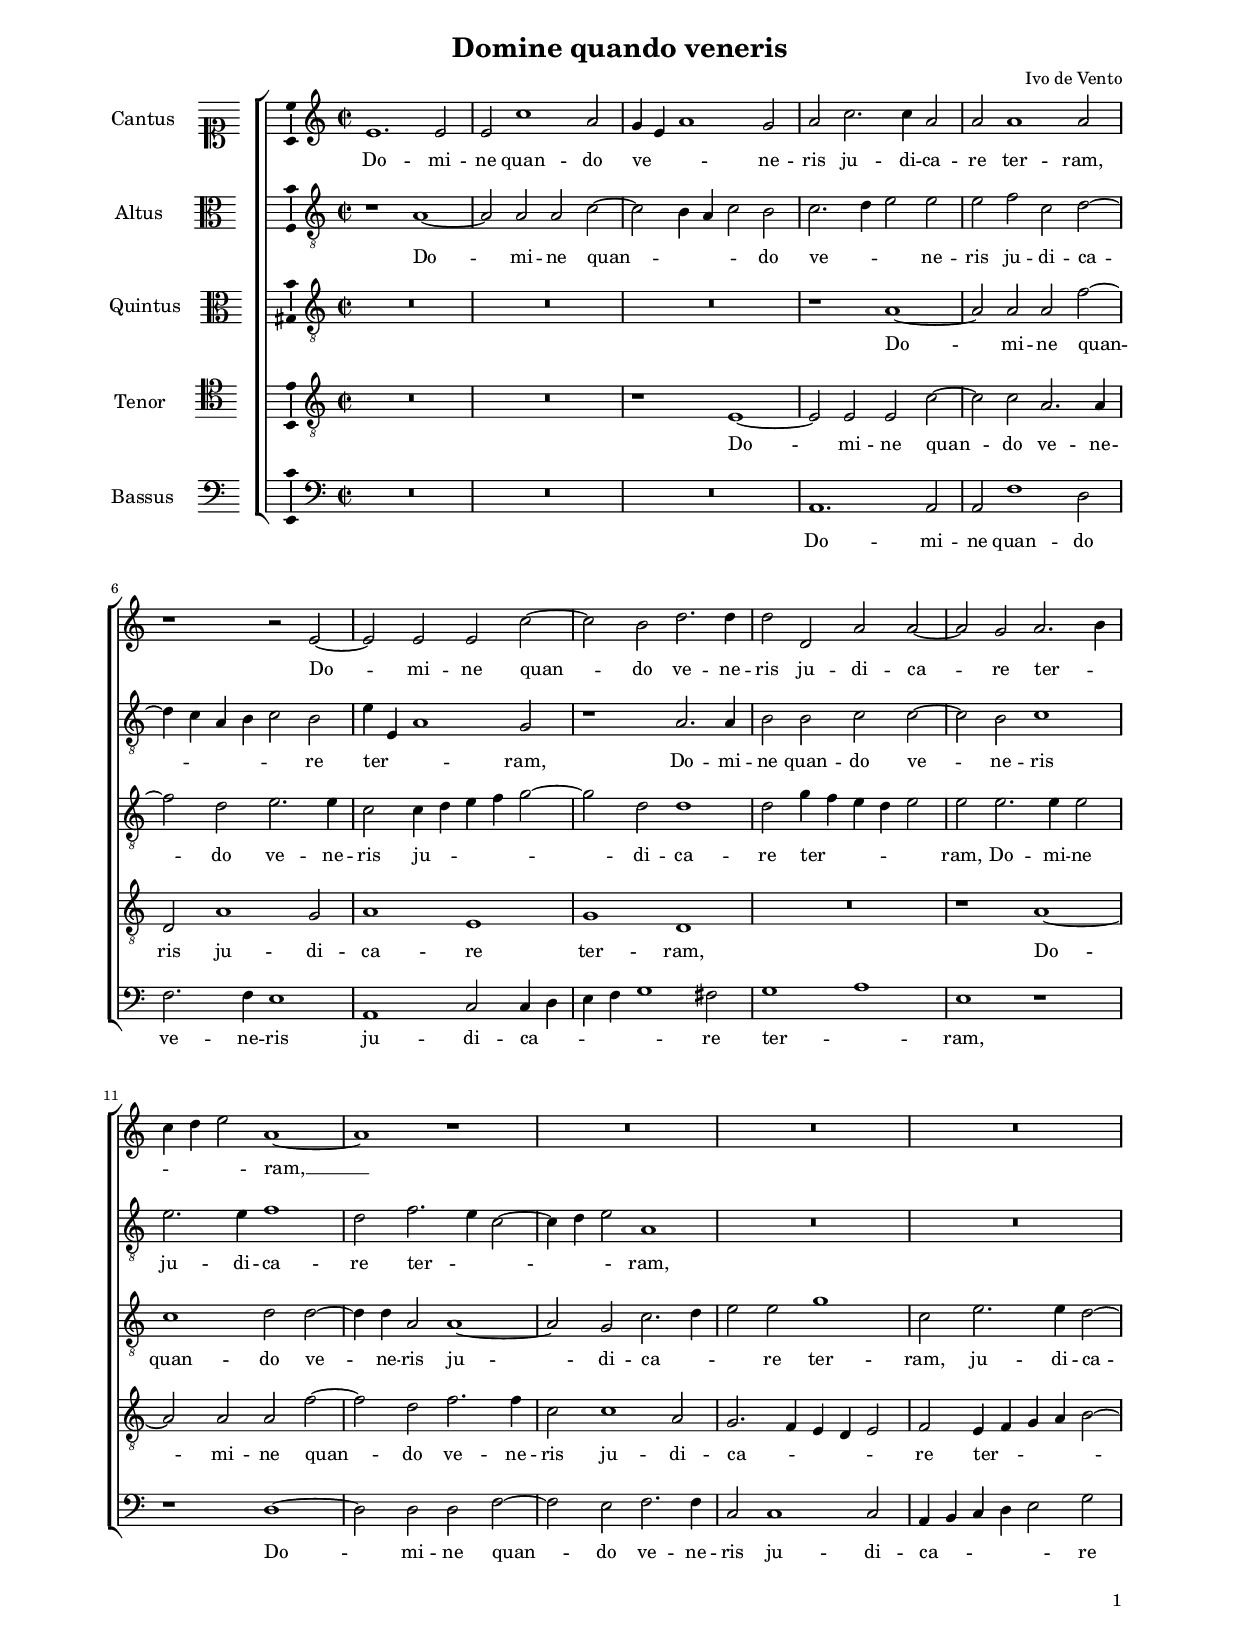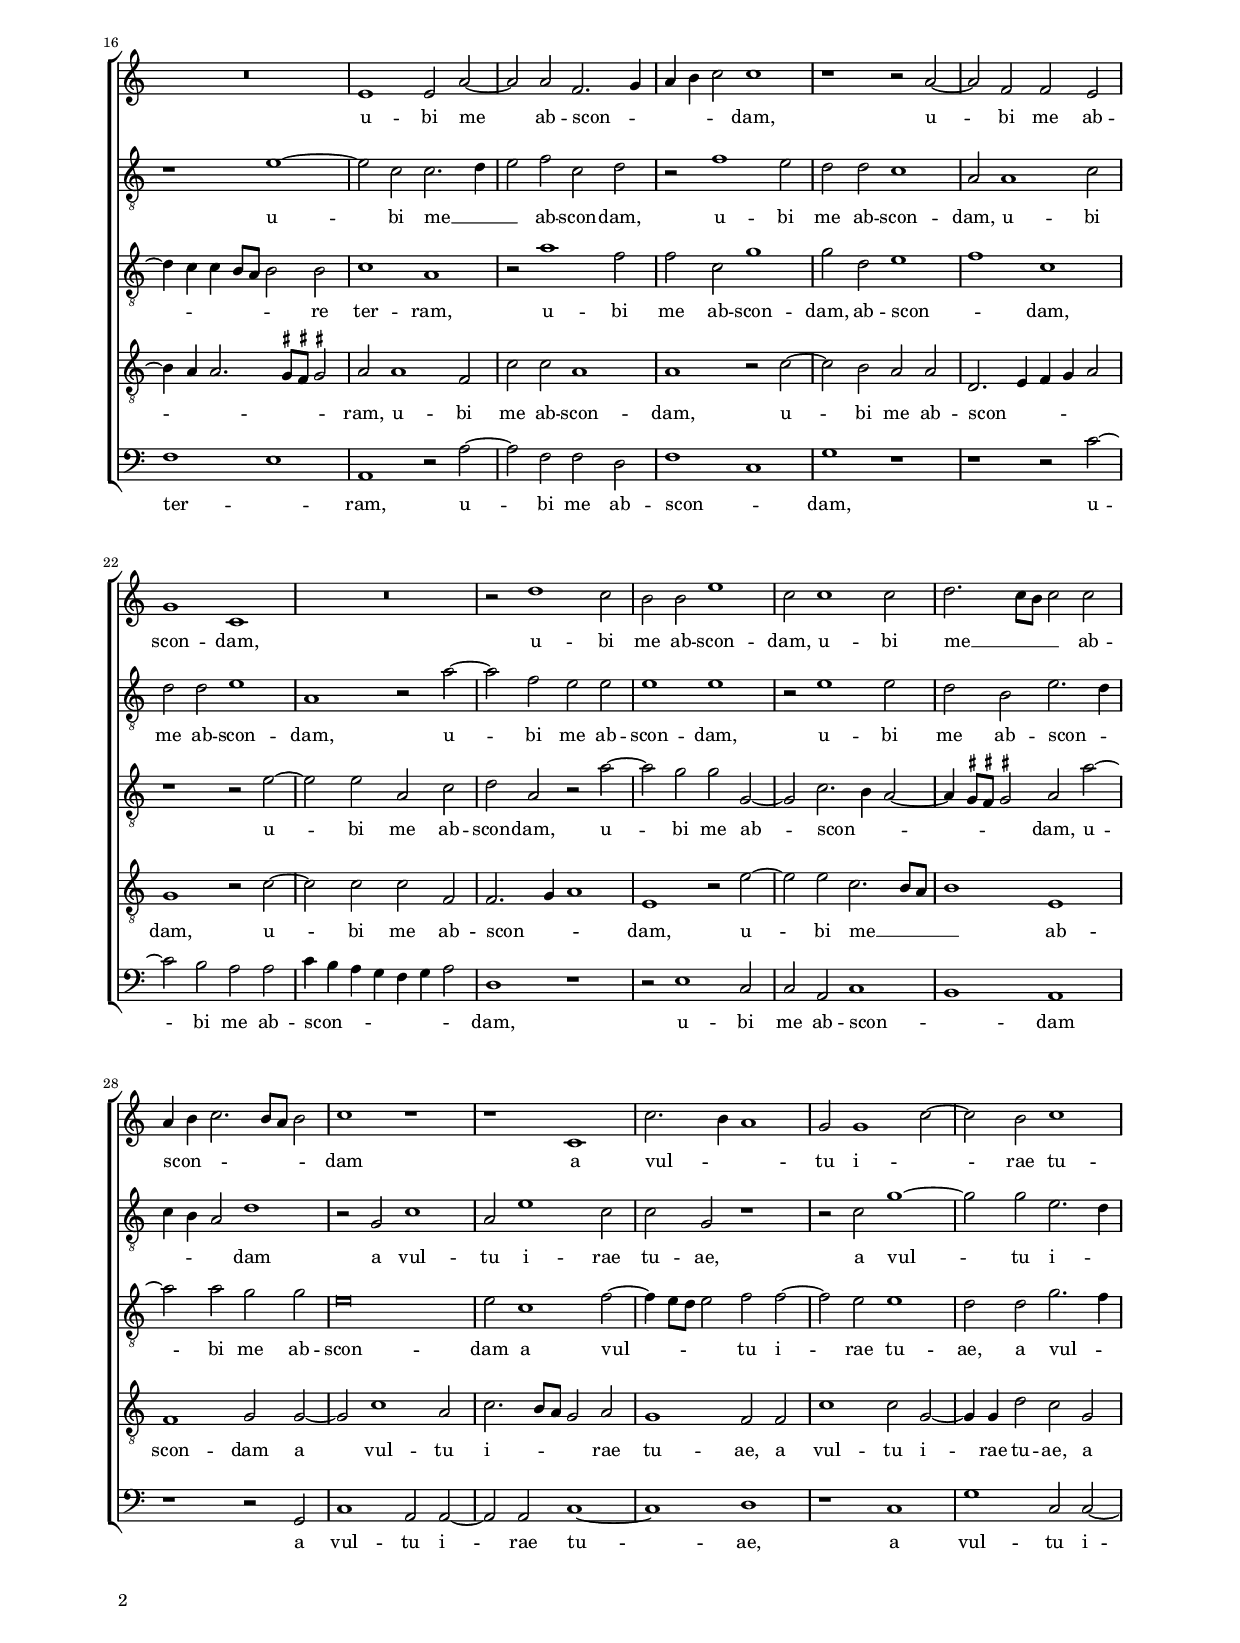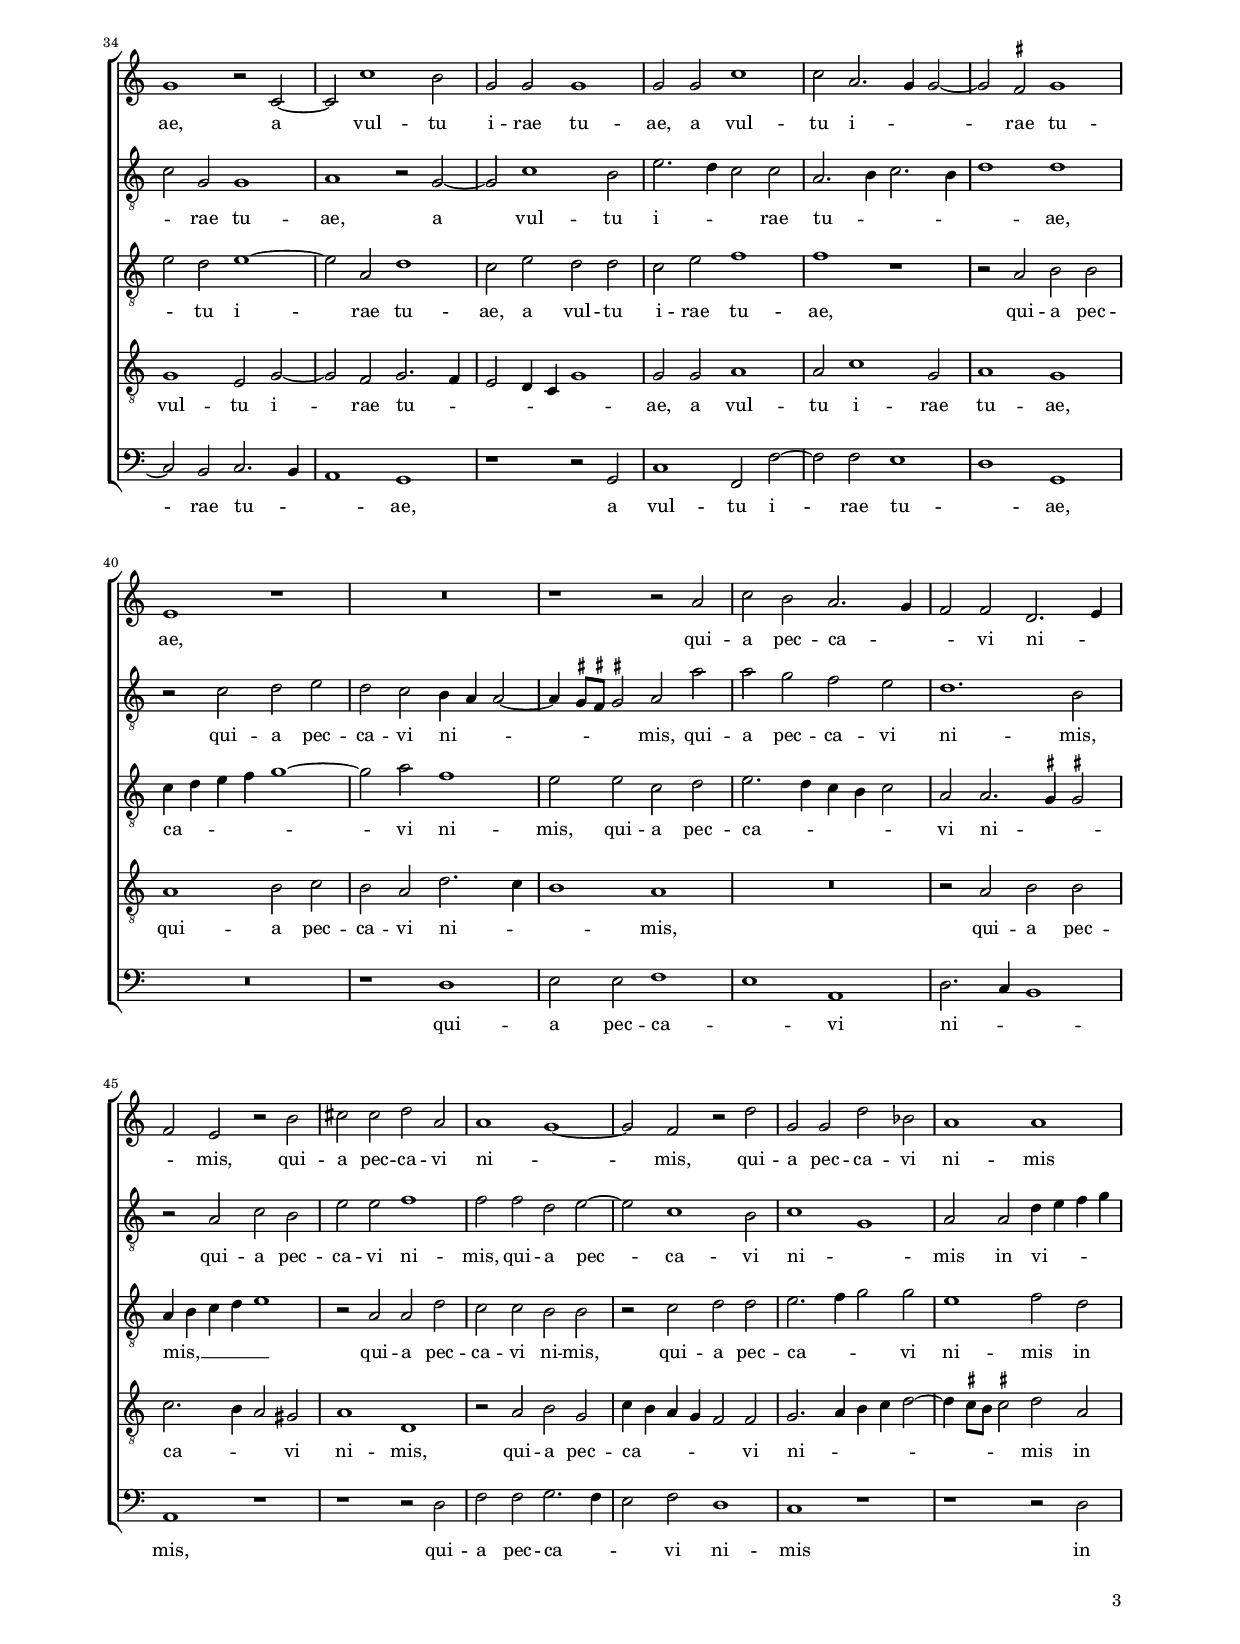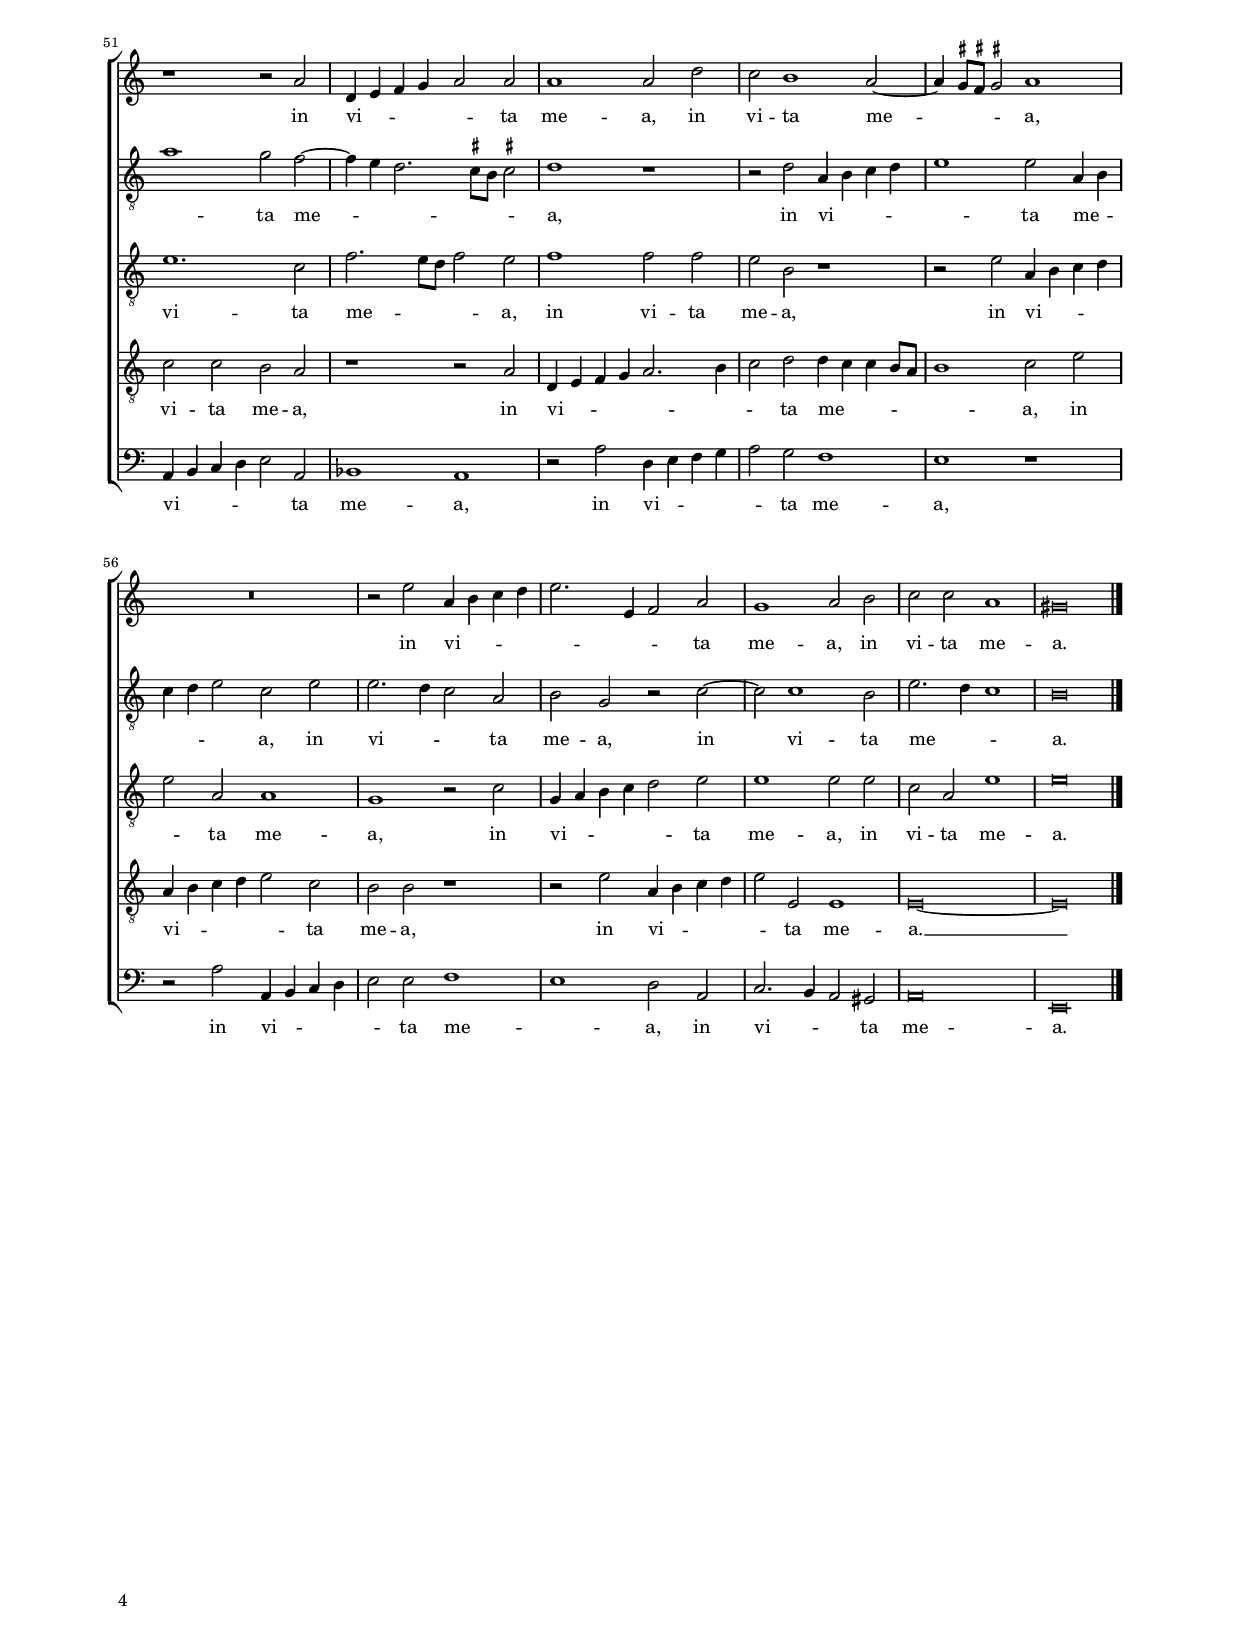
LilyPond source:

\header
{
	title="Domine quando veneris"
	composer="Ivo de Vento"
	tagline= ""
}

\version "2.24.4"
\language deutsch
#(set-global-staff-size 15)
% #(set-default-paper-size "letter")
#(ly:set-option 'point-and-click #f)



	ficta = { \once \set suggestAccidentals = ##t }
	
	forget = #(define-music-function (music) (ly:music?) #{
		\accidentalStyle forget
		$music
		\accidentalStyle default
		#})



\paper
	{
	top-margin = 1.8 \cm
	bottom-margin = 1.2 \cm
	left-margin = 2 \cm
	right-margin = 2 \cm
	ragged-bottom = ##f
	ragged-last-bottom = ##t
	print-page-number = ##f
	score-system-spacing = #'((basic-distance . 16) (minimum-distance . 14) (padding . 5) (strechability . 150))
	system-system-spacing = #'((basic-distance . 16) (minimum-distance . 14) (padding . 5) (strechability . 150))
	oddFooterMarkup=\markup   \fill-line { "" \fromproperty #'page:page-number-string }
	evenFooterMarkup=\markup  \fill-line { \fromproperty #'page:page-number-string "" }
	last-bottom-spacing = #'((basic-distance . 12) (minimum-distance . 7) (padding . 4))
%	systems-per-page = 3
	system-count = 11
%	min-systems-per-page = 3
	}

global = {
	\key c \major
	\time 2/2 \set Score.measureLength = #(ly:make-moment 2/1)
	\set Score.tempoHideNote = ##t
	\tempo 2 = 90
	\skip 1*2*61 \bar "|."
	}


incipitcantus = \markup { \score {
	{
	\set Staff.instrumentName = \markup { \fontsize #1 "Cantus" }
	\key c \major
	\clef soprano
	s4 \bar ""
	}
	\layout  {
	raggedright = ##t
	indent = 1.8 \cm
	line-width = 2.5 \cm
	\context { \Staff \remove Time_signature_engraver }
	\override Staff.Clef.Y-extent = #'(0 . 0)
	}} \hspace #1 }


incipitaltus = \markup { \score {
	{
	\set Staff.instrumentName = \markup { \fontsize #1 "Altus" }
	\key c \major
	\clef alto
	s4 \bar ""
	}
	\layout  {
	raggedright = ##t
	indent = 1.8 \cm
	line-width = 2.5 \cm
	\context { \Staff \remove Time_signature_engraver }
	\override Staff.Clef.Y-extent = #'(0 . 0)
	}} \hspace #1 }


incipitquintus = \markup { \score {
	{
	\set Staff.instrumentName = \markup { \fontsize #1 "Quintus" }
	\key c \major
	\clef alto
	s4 \bar ""
	}
	\layout  {
	raggedright = ##t
	indent = 1.8 \cm
	line-width = 2.5 \cm
	\context { \Staff \remove Time_signature_engraver }
	\override Staff.Clef.Y-extent = #'(0 . 0)
	}} \hspace #1 }



incipittenor = \markup { \score {
	{
	\set Staff.instrumentName = \markup { \fontsize #1 "Tenor" }
	\key c \major
	\clef tenor
	s4 \bar ""
	}
	\layout  {
	raggedright = ##t
	indent = 1.8 \cm
	line-width = 2.5 \cm
	\context { \Staff \remove Time_signature_engraver }
	\override Staff.Clef.Y-extent = #'(0 . 0)
	}} \hspace #1 }


incipitbassus = \markup { \score {
	{
	\set Staff.instrumentName = \markup { \fontsize #1 "Bassus" }
	\key c \major
	\clef bass
	s4 \bar ""
	}
	\layout  {
	raggedright = ##t
	indent = 1.8 \cm
	line-width = 2.5 \cm
	\context { \Staff \remove Time_signature_engraver }
	\override Staff.Clef.Y-extent = #'(0 . 0)
	}} \hspace #1 }


cantus =  \relative c''
	{
	e,1. e2
	e2 c'1 a2
	g4 e a1 g2
	a2 c2. c4 a2
%5
	a2 a1 a2 |
	r1 r2 e~
	e2 e e c'~
	c2 h d2. d4
	d2 d, a' a~
%10
	a2 g a2. h4 |
	c4 d e2 a,1~
	a1 r
	R\breve
	R\breve
%15
	R\breve |
	R\breve
	e1 e2 a~
	a2 a f2. g4
	a4 h c2 c1
%20
	r1 r2 a~ |
	a2 f f e
	g1 c,
	R\breve
	r2 d'1 c2
%25
	h2 h e1 |
	c2 c1 c2
	d2. c8 h c2 c
	a4 h c2. h8 a h2
	c1 r
%30
	r1 c, |
	c'2. h4 a1
	g2 g1 c2~
	c2 h c1
	g1 r2 c,~
%35
	c2 c'1 h2 |
	g2 g g1
	g2 g c1
	c2 a2. g4 g2~
	g2 \ficta fis g1
%40
	e1 r |
	R\breve
	r1 r2 a
	c2 h a2. g4
	f2 f d2. e4
%45
	f2 e r h' |
	cis2 cis d a
	a1 g~
	g2 f r d'
	g,2 g d' b
%50
	a1 a |
	r1 r2 a
	d,4 e f g a2 a
	a1 a2 d
	c2 h1 a2~
%55
	a4 \ficta gis8 \ficta fis \ficta gis!2 a1 |
	R\breve
	r2 e' a,4 h c d
	e2. e,4 f2 a
	g1 a2 h
%60
	c2 c a1 |
	gis\breve |
	}


altus =  \relative c'
	{
	r1 a~
	a2 a a c~
	c2 h4 a c2 h
	c2. d4 e2 e
%5
	e2 f c d~ |
	d4 c a h c2 h
	e4 e, a1 g2
	r1 a2. a4
	h2 h c c~
%10
	c2 h c1 |
	e2. e4 f1
	d2 f2. e4 c2~
	c4 d e2 a,1
	R\breve
%15
	R\breve |
	r1 e'~
	e2 c c2. d4
	e2 f c d
	r2 f1 e2
%20
	d2 d c1 |
	a2 a1 c2
	d2 d e1
	a,1 r2 a'~
	a2 f e e
%25
	e1 e |
	r2 e1 e2
	d2 h e2. d4
	c4 h a2 d1
	r2 g, c1
%30
	a2 e'1 c2 |
	c2 g r1
	r2 c g'1~
	g2 g e2. d4
	c2 g g1
%35
	a1 r2 g~ |
	g2 c1 h2
	e2. d4 c2 c
	a2. h4 c2. h4
	d1 d
%40
	r2 c d e |
	d2 c h4 a a2~
	a4 \ficta gis8 \ficta fis \ficta gis!2 a a'
	a2 g f e
	d1. h2
%45
	r2 a c h |
	e2 e f1
	f2 f d e~
	e2 c1 h2
	c1 g
%50
	a2 a d4 e f g |
	a1 g2 f~
	f4 e d2. \ficta cis8 h \ficta cis!2
	d1 r
	r2 d a4 h c d
%55
	e1 e2 a,4 h |
	c4 d e2 c e
	e2. d4 c2 a
	h2 g r c~
	c2 c1 h2
%60
	e2. d4 c1 |
	h\breve |
	}


quintus =  \relative c'
	{
	R\breve
	R\breve
	R\breve
	r1 a~
%5
	a2 a a f'~ |
	f2 d e2. e4
	c2 c4 d e f g2~
	g2 d d1
	d2 g4 f e d e2
%10
	e2 e2. e4 e2 |
	c1 d2 d~
	d4 d a2 a1~
	a2 g c2. d4
	e2 e g1
%15
	c,2 e2. e4 d2~ |
	d4 c c h8 a h2 h
	c1 a
	r2 a'1 f2
	f2 c g'1
%20
	g2 d e1 |
	f1 c
	r1 r2 e~
	e2 e a, c
	d2 a r a'~
%25
	a2 g g g,~ |
	g2 c2. h4 a2~
	a4 \ficta gis8 \ficta fis \ficta gis!2 a2 a'~
	a2 a g g
	e\breve
%30
	e2 c1 f2~ |
	f4 e8 d e2 f2 f~
	f2 e e1
	d2 d g2. f4
	e2 d e1~
%35
	e2 a, d1 |
	c2 e d d
	c2 e f1
	f1 r
	r2 a, h h
%40
	c4 d e f g1~ |
	g2 a f1
	e2 e c d
	e2. d4 c h c2
	a2 a2. \ficta gis4 \ficta gis!2
%45
	a4 h c d e1 |
	r2 a, a d
	c2 c h h
	r2 c d d
	e2. f4 g2 g
%50
	e1 f2 d |
	e1. c2
	f2. e8 d f2 e
	f1 f2 f
	e2 h r1
%55
	r2 e a,4 h c d |
	e2 a, a1
	g1 r2 c
	g4 a h c d2 e
	e1 e2 e
%60
	c2 a e'1 |
	e\breve |
	}


tenor  =  \relative c'
	{
	R\breve
	R\breve
	r1 e,~
	e2 e e c'~
%5
	c2 c a2. a4 |
	d,2 a'1 g2
	a1 e
	g1 d
	R\breve
%10
	r1 a'~ |
	a2 a a f'~
	f2 d f2. f4
	c2 c1 a2
	g2. f4 e d e2
%15
	f2 e4 f g a h2~ |
	h4 a a2. \ficta gis8 \ficta fis \ficta gis!2
	a2 a1 f2
	c'2 c a1
	a1 r2 c~
%20
	c2 h a a |
	d,2. e4 f g a2
	g1 r2 c~
	c2 c c f,
	f2. g4 a1
%25
	e1 r2 e'~ |
	e2 e c2. h8 a
	h1 e,
	f1 g2 g~
	g2 c1 a2
%30
	c2. h8 a g2 a |
	g1 f2 f
	c'1 c2 g~
	g4 g d'2 c g
	g1 e2 g~
%35
	g2 f g2. f4 |
	e2 d4 c g'1
	g2 g a1
	a2 c1 g2
	a1 g
%40
	a1 h2 c |
	h2 a d2. c4
	h1 a
	R\breve
	r2 a h h
%45
	c2. h4 a2 gis |
	a1 d,
	r2 a' h g
	c4 h a g f2 f
	g2. a4 h c d2~
%50
	d4 \ficta cis8 h \ficta cis!2 d a |
	c2 c h a
	r1 r2 a
	d,4 e f g a2. h4
	c2 d d4 c c h8 a
%55
	h1 c2 e |
	a,4 h c d e2 c
	h2 h r1
	r2 e a,4 h c d
	e2 e, e1
%60
	e\breve~
	e\breve |
	}


bassus  =  \relative c
	{
	R\breve
	R\breve
	R\breve
	a1. a2
%5
	a2 f'1 d2 |
	f2. f4 e1
	a,1 c2 c4 d
	e4 f g1 fis2
	g1 a
%10
	e1 r |
	r1 d~
	d2 d d f~
	f2 e f2. f4
	c2 c1 c2
%15
	a4 h c d e2 g |
	f1 e
	a,1 r2 a'~
	a2 f f d
	f1 c
%20
	g'1 r |
	r1 r2 c~
	c2 h a a
	c4 h a g f g a2
	d,1 r
%25
	r2 e1 c2 |
	c2 a c1
	h1 a
	r1 r2 g
	c1 a2 a~
%30 
	a2 a c1~ |
	c1 d
	r1 c
	g'1 c,2 c~
	c2 h c2. h4
%35
	a1 g |
	r1 r2 g
	c1 f,2 f'~
	f2 f e1
	d1 g,
%40
	R\breve |
	r1 d'
	e2 e f1
	e1 a,
	d2. c4 h1
%45
	a1 r |
	r1 r2 d
	f2 f g2. f4
	e2 f d1
	c1 r
%50
	r1 r2 d |
	a4 h c d e2 a,
	b1 a
	r2 a' d,4 e f g
	a2 g f1
%55
	e1 r |
	r2 a a,4 h c d
	e2 e f1
	e1 d2 a
	c2. h4 a2 gis
%60
	a\breve |
	e\breve |
	}


lyricscantus = \lyricmode {
	Do -- mi -- ne quan -- do ve -- _ _ ne -- ris ju -- di -- ca -- re ter -- ram,
	Do -- mi -- ne quan -- do ve -- ne -- ris ju -- di -- ca -- re ter -- _ _ _ _ ram, __
	u -- bi me ab -- scon -- _ _ _ _ dam,
	u -- bi me ab -- scon -- dam,
	u -- bi me ab -- scon -- dam,
	u -- bi me __ _ _ _ ab -- scon -- _ _ _ _ _ dam
	a vul -- _ _ tu i -- _ rae tu -- ae,
	a vul -- tu i -- rae tu -- ae,
	a vul -- tu i -- _ _ rae tu -- ae,
	qui -- a pec -- ca -- _ _ vi ni -- _ _ mis,
	qui -- a pec -- ca -- vi ni -- _ mis,
	qui -- a pec -- ca -- vi ni -- mis
	in vi -- _ _ _ _ ta me -- a,
	in vi -- ta me -- _ _ _ a,
	in vi -- _ _ _ _ _ _ ta me -- a,
	in vi -- ta me -- a.
	}


lyricsaltus = \lyricmode {
	Do -- mi -- ne quan -- _ _ _ do ve -- _ _ ne -- ris ju -- di -- ca -- _ _ _ _ re ter -- _ _ ram,
	Do -- mi -- ne quan -- do ve -- ne -- ris ju -- di -- ca -- re ter -- _ _ _ _ ram,
	u -- bi me __ _ _ ab -- scon -- dam,
	u -- bi me ab -- scon -- dam,
	u -- bi me ab -- scon -- dam,
	u -- bi me ab -- scon -- dam,
	u -- bi me ab -- scon -- _ _ _ _ dam
	a vul -- tu i -- rae tu -- ae,
	a vul -- tu i -- _ _ rae tu -- ae,
	a vul -- tu i -- _ _ rae tu -- _ _ _ _ ae,
	qui -- a pec -- ca -- vi ni -- _ _ _ _ _ mis,
	qui -- a pec -- ca -- vi ni -- mis,
	qui -- a pec -- ca -- vi ni -- mis,
	qui -- a pec -- ca -- vi ni -- _ mis
	in vi -- _ _ _ _ ta me -- _ _ _ _ _ a,
	in vi -- _ _ _ _ ta me -- _ _ _ _ a,
	in vi -- _ _ ta me -- a,
	in vi -- ta me -- _ _ a.
	}


lyricsquintus = \lyricmode {
	Do -- mi -- ne quan -- do ve -- ne -- ris ju -- _ _ _ _ di -- ca -- re ter -- _ _ _ _ ram,
	Do -- mi -- ne quan -- do ve -- ne -- ris ju -- di -- ca -- _ _ re ter -- ram,
	ju -- di -- ca -- _ _ _ _ _ re ter -- ram,
	u -- bi me ab -- scon -- dam,
	ab -- scon -- _ dam,
	u -- bi me ab -- scon -- dam,
	u -- bi me ab -- scon -- _ _ _ _ _ dam,
	u -- bi me ab -- scon -- dam
	a vul -- _ _ _ tu i -- rae tu -- ae,
	a vul -- _ _ tu i -- rae tu -- ae,
	a vul -- tu i -- rae tu -- ae,
	qui -- a pec -- ca -- _ _ _ _ vi ni -- mis,
	qui -- a pec -- ca -- _ _ _ _ vi ni -- _ _ mis, __ _ _ _ _
	qui -- a pec -- ca -- vi ni -- mis,
	qui -- a pec -- ca -- _ _ vi ni -- mis
	in vi -- ta me -- _ _ _ a,
	in vi -- ta me -- a,
	in vi -- _ _ _ _ ta me -- a,
	in vi -- _ _ _ _ ta me -- a,
	in vi -- ta me -- a.
	}


lyricstenor = \lyricmode {
	Do -- mi -- ne quan -- do ve -- ne -- ris ju -- di -- ca -- re ter -- ram,
	Do -- mi -- ne quan -- do ve -- ne -- ris ju -- di -- ca -- _ _ _ _ re ter -- _ _ _ _ _ _ _ _ _ ram,
	u -- bi me ab -- scon -- dam,
	u -- bi me ab -- scon -- _ _ _ _ dam,
	u -- bi me ab -- scon -- _ _ dam,
	u -- bi me __ _ _ _ ab -- scon -- dam
	a vul -- tu i -- _ _ _ rae tu -- ae,
	a vul -- tu i -- rae tu -- ae,
	a vul -- tu i -- rae tu -- _ _ _ _ _ ae,
	a vul -- tu i -- rae tu -- ae,
	qui -- a pec -- ca -- vi ni -- _ _ mis,
	qui -- a pec -- ca -- _ _ vi ni -- mis,
	qui -- a pec -- ca -- _ _ _ _ vi ni -- _ _ _ _ _ _ _ mis
	in vi -- ta me -- a,
	in vi -- _ _ _ _ _ _ ta me -- _ _ _ _ _ a,
	in vi -- _ _ _ _ ta me -- a,
	in vi -- _ _ _ _ ta me -- a. __
	}


lyricsbassus = \lyricmode {
	Do -- mi -- ne quan -- do ve -- ne -- ris ju -- di -- ca -- _ _ _ _ re ter -- _ ram,
	Do -- mi -- ne quan -- do ve -- ne -- ris ju -- di -- ca -- _ _ _ _ re ter -- _ ram,
	u -- bi me ab -- scon -- _ dam,
	u -- bi me ab -- scon -- _ _ _ _ _ _ dam,
	u -- bi me ab -- scon -- _ dam
	a vul -- tu i -- rae tu -- ae,
	a vul -- tu i -- rae tu -- _ _ ae,
	a vul -- tu i -- rae tu -- _ ae,
	qui -- a pec -- ca -- _ vi ni -- _ _ mis,
	qui -- a pec -- ca -- _ _ vi ni -- mis
	in vi -- _ _ _ _ ta me -- a,
	in vi -- _ _ _ _ ta me -- a,
	in vi -- _ _ _ _ ta me -- _ a,
	in vi -- _ _ ta me -- a.
	}


\score
{  
	\transpose c c {
	\new ChoirStaff \with { \override StaffGrouper.staff-staff-spacing.basic-distance = #12 }
	<<

	\new Staff << \global
	\new Voice="v1" {
		\set Staff.instrumentName=\incipitcantus
		\set Staff.midiInstrument = "reed organ"
		\clef violin
		\cantus }
	\new Lyrics \lyricsto "v1" {\lyricscantus }
	>>


	\new Staff << \global
	\new Voice="v2" {
		\set Staff.instrumentName=\incipitaltus
		\set Staff.midiInstrument = "reed organ"
		\clef "G_8" % violin
		\altus}
	\new Lyrics \lyricsto "v2" {\lyricsaltus }
	>>


	\new Staff << \global
	\new Voice="v5" {
		\set Staff.instrumentName=\incipitquintus
		\set Staff.midiInstrument = "reed organ"
		\clef "G_8" % violin
		\quintus}
	\new Lyrics \lyricsto "v5" {\lyricsquintus }
	>>


	\new Staff << \global
	\new Voice="v3" {
		\set Staff.instrumentName=\incipittenor
		\set Staff.midiInstrument = "reed organ"
		\clef "G_8"
		\tenor }
	\new Lyrics \lyricsto "v3" {\lyricstenor }
	>>


	\new Staff << \global
	\new Voice="v4" {
		\set Staff.instrumentName=\incipitbassus
		\set Staff.midiInstrument = "reed organ"
		\clef bass
		\bassus }
	\new Lyrics \lyricsto "v4" {\lyricsbassus}
	>>

	>>
	} % transpose

	\layout
	{
	indent = 2.5 \cm
	\context { \Staff \override TimeSignature.break-visibility = #end-of-line-invisible }
	\context { \Lyrics \override VerticalAxisGroup.nonstaff-relatedstaff-spacing.padding = #1.4 }
%	\context { \Lyrics \override LyricText.font-size = #1 }
	\context { \Staff \consists Ambitus_engraver }
	\context { \Score \override BarNumber.padding = #2 }
	\context { \Voice \override NoteHead.style = #'baroque }
	}


\midi
	{
	}

}


% EOF
